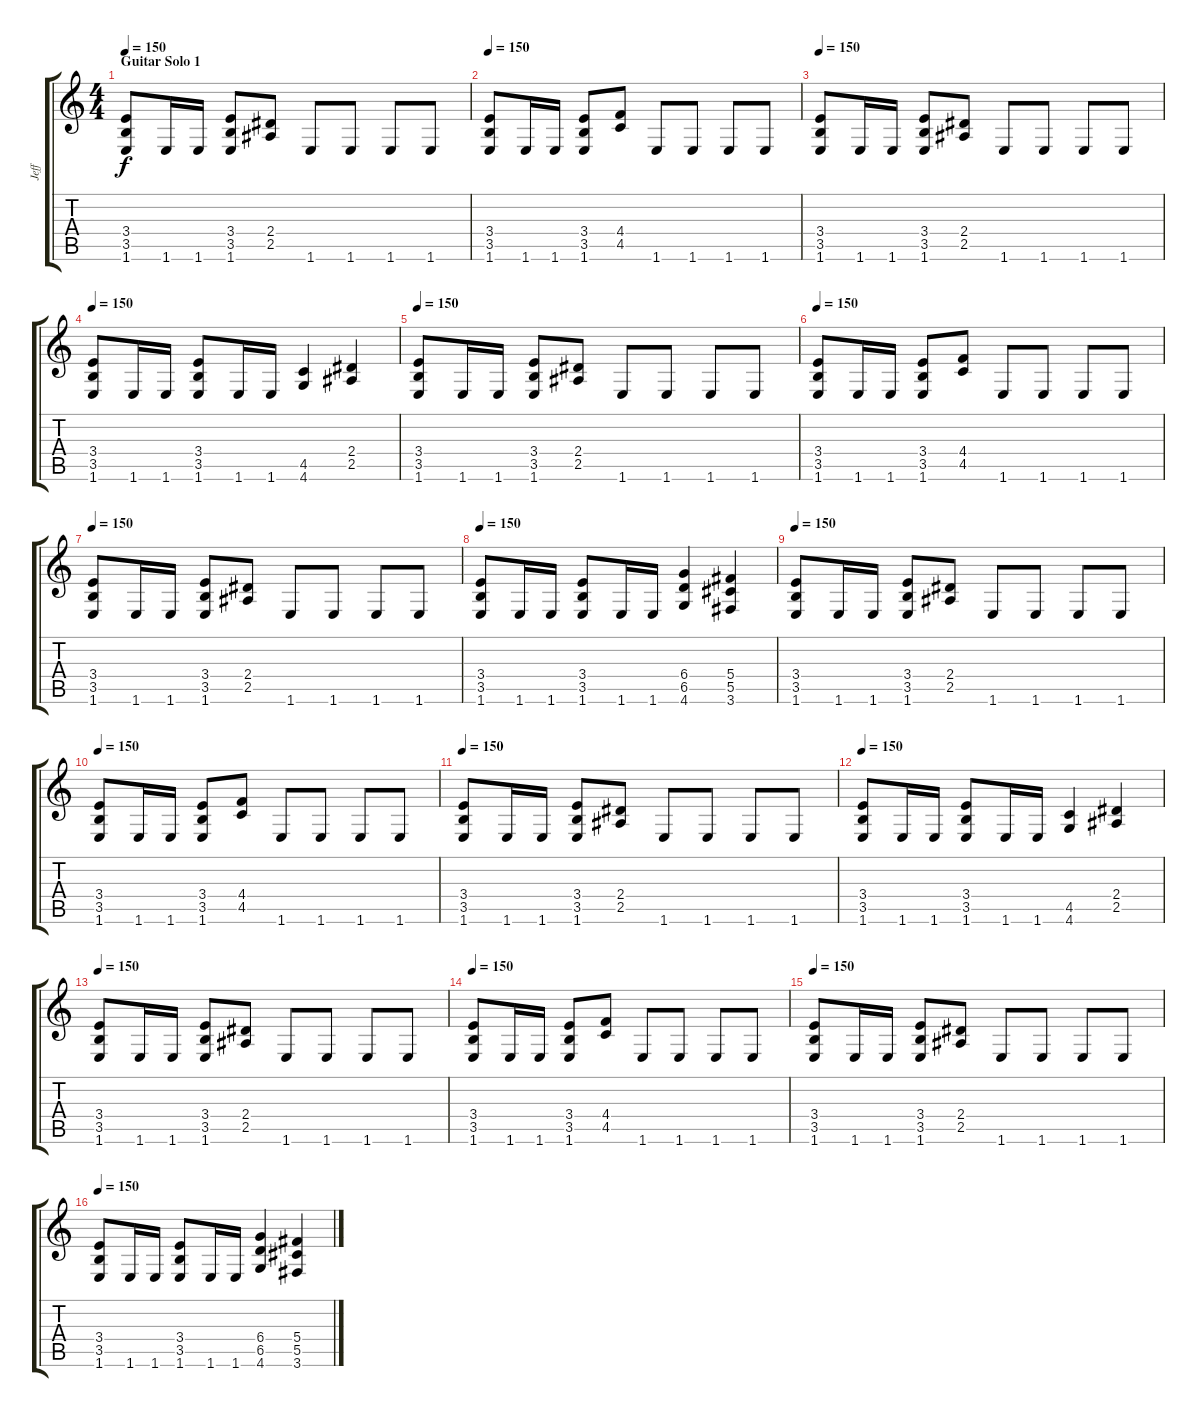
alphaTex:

\track ("Jeff" "Jeff") {instrument distortionguitar}
\staff {score tabs}
\tuning (Eb4 Bb3 Gb3 Db3 Ab2 Eb2) {hide}
\ts (4 4)
\section ("" "Guitar Solo 1")
\tempo 150
\clef g2
\ks c
(3.4 3.5 1.6).8{dy f} 1.6.16 1.6.16 (3.4 3.5 1.6).8 (2.4 2.5).8 1.6.8 1.6.8 1.6.8 1.6.8 |
\tempo 150
(3.4 3.5 1.6).8 1.6.16 1.6.16 (3.4 3.5 1.6).8 (4.4 4.5).8 1.6.8 1.6.8 1.6.8 1.6.8 |
\tempo 150
(3.4 3.5 1.6).8 1.6.16 1.6.16 (3.4 3.5 1.6).8 (2.4 2.5).8 1.6.8 1.6.8 1.6.8 1.6.8 |
\tempo 150
(3.4 3.5 1.6).8 1.6.16 1.6.16 (3.4 3.5 1.6).8 1.6.16 1.6.16 (4.5 4.6).4 (2.4 2.5).4 |
\tempo 150
(3.4 3.5 1.6).8 1.6.16 1.6.16 (3.4 3.5 1.6).8 (2.4 2.5).8 1.6.8 1.6.8 1.6.8 1.6.8 |
\tempo 150
(3.4 3.5 1.6).8 1.6.16 1.6.16 (3.4 3.5 1.6).8 (4.4 4.5).8 1.6.8 1.6.8 1.6.8 1.6.8 |
\tempo 150
(3.4 3.5 1.6).8 1.6.16 1.6.16 (3.4 3.5 1.6).8 (2.4 2.5).8 1.6.8 1.6.8 1.6.8 1.6.8 |
\tempo 150
(3.4 3.5 1.6).8 1.6.16 1.6.16 (3.4 3.5 1.6).8 1.6.16 1.6.16 (6.4 6.5 4.6).4 (5.4 5.5 3.6).4 |
\tempo 150
(3.4 3.5 1.6).8 1.6.16 1.6.16 (3.4 3.5 1.6).8 (2.4 2.5).8 1.6.8 1.6.8 1.6.8 1.6.8 |
\tempo 150
(3.4 3.5 1.6).8 1.6.16 1.6.16 (3.4 3.5 1.6).8 (4.4 4.5).8 1.6.8 1.6.8 1.6.8 1.6.8 |
\tempo 150
(3.4 3.5 1.6).8 1.6.16 1.6.16 (3.4 3.5 1.6).8 (2.4 2.5).8 1.6.8 1.6.8 1.6.8 1.6.8 |
\tempo 150
(3.4 3.5 1.6).8 1.6.16 1.6.16 (3.4 3.5 1.6).8 1.6.16 1.6.16 (4.5 4.6).4 (2.4 2.5).4 |
\tempo 150
(3.4 3.5 1.6).8 1.6.16 1.6.16 (3.4 3.5 1.6).8 (2.4 2.5).8 1.6.8 1.6.8 1.6.8 1.6.8 |
\tempo 150
(3.4 3.5 1.6).8 1.6.16 1.6.16 (3.4 3.5 1.6).8 (4.4 4.5).8 1.6.8 1.6.8 1.6.8 1.6.8 |
\tempo 150
(3.4 3.5 1.6).8 1.6.16 1.6.16 (3.4 3.5 1.6).8 (2.4 2.5).8 1.6.8 1.6.8 1.6.8 1.6.8 |
\tempo 150
(3.4 3.5 1.6).8 1.6.16 1.6.16 (3.4 3.5 1.6).8 1.6.16 1.6.16 (6.4 6.5 4.6).4 (5.4 5.5 3.6).4
